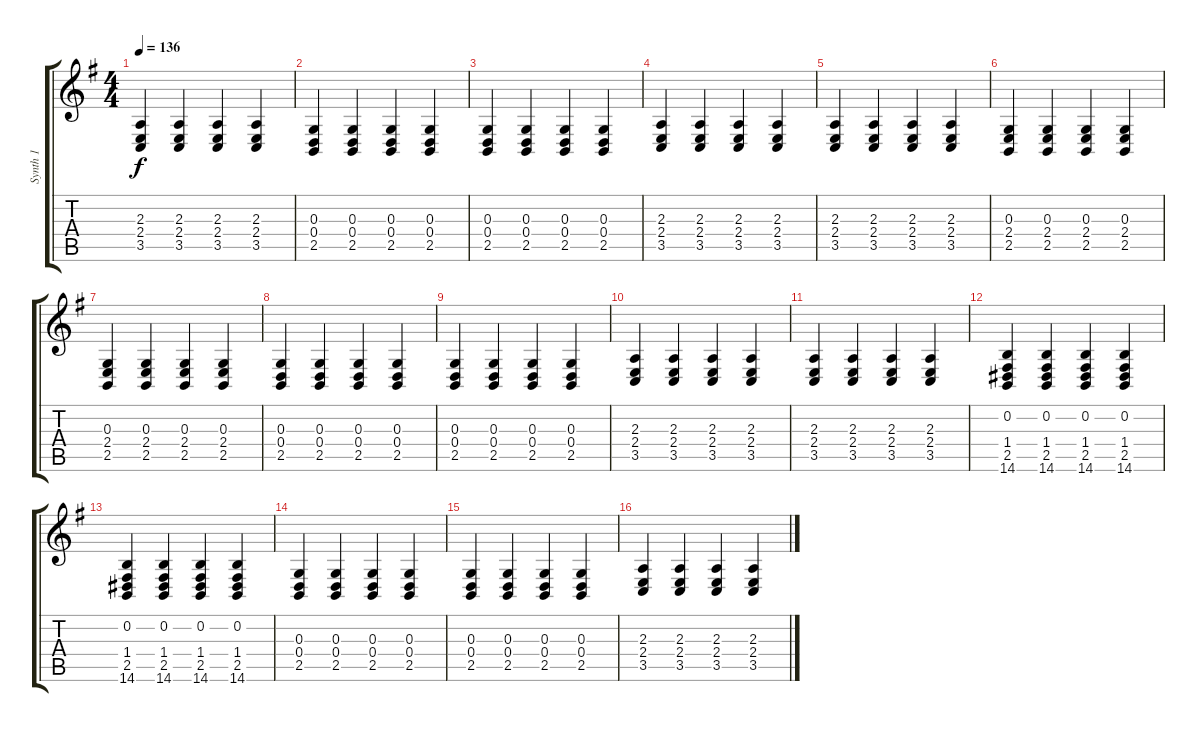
\track ("Synth 1" "Synth 1") {instrument acousticgrandpiano}
\staff {score tabs}
\tuning (E4 B3 G3 D3 A2 E2) {hide}
\ts (4 4)
\tempo 136
\clef g2
\ks g
(2.3 2.4 3.5).4{dy f} (2.3 2.4 3.5).4 (2.3 2.4 3.5).4 (2.3 2.4 3.5).4 |
(0.3 0.4 2.5).4 (0.3 0.4 2.5).4 (0.3 0.4 2.5).4 (0.3 0.4 2.5).4 |
(0.3 0.4 2.5).4 (0.3 0.4 2.5).4 (0.3 0.4 2.5).4 (0.3 0.4 2.5).4 |
(2.3 2.4 3.5).4 (2.3 2.4 3.5).4 (2.3 2.4 3.5).4 (2.3 2.4 3.5).4 |
(2.3 2.4 3.5).4 (2.3 2.4 3.5).4 (2.3 2.4 3.5).4 (2.3 2.4 3.5).4 |
(0.3 2.4 2.5).4 (0.3 2.4 2.5).4 (0.3 2.4 2.5).4 (0.3 2.4 2.5).4 |
(0.3 2.4 2.5).4 (0.3 2.4 2.5).4 (0.3 2.4 2.5).4 (0.3 2.4 2.5).4 |
(0.3 0.4 2.5).4 (0.3 0.4 2.5).4 (0.3 0.4 2.5).4 (0.3 0.4 2.5).4 |
(0.3 0.4 2.5).4 (0.3 0.4 2.5).4 (0.3 0.4 2.5).4 (0.3 0.4 2.5).4 |
(2.3 2.4 3.5).4 (2.3 2.4 3.5).4 (2.3 2.4 3.5).4 (2.3 2.4 3.5).4 |
(2.3 2.4 3.5).4 (2.3 2.4 3.5).4 (2.3 2.4 3.5).4 (2.3 2.4 3.5).4 |
(0.2 1.4 2.5 14.6).4 (0.2 1.4 2.5 14.6).4 (0.2 1.4 2.5 14.6).4 (0.2 1.4 2.5 14.6).4 |
(0.2 1.4 2.5 14.6).4 (0.2 1.4 2.5 14.6).4 (0.2 1.4 2.5 14.6).4 (0.2 1.4 2.5 14.6).4 |
(0.3 0.4 2.5).4 (0.3 0.4 2.5).4 (0.3 0.4 2.5).4 (0.3 0.4 2.5).4 |
(0.3 0.4 2.5).4 (0.3 0.4 2.5).4 (0.3 0.4 2.5).4 (0.3 0.4 2.5).4 |
(2.3 2.4 3.5).4 (2.3 2.4 3.5).4 (2.3 2.4 3.5).4 (2.3 2.4 3.5).4
